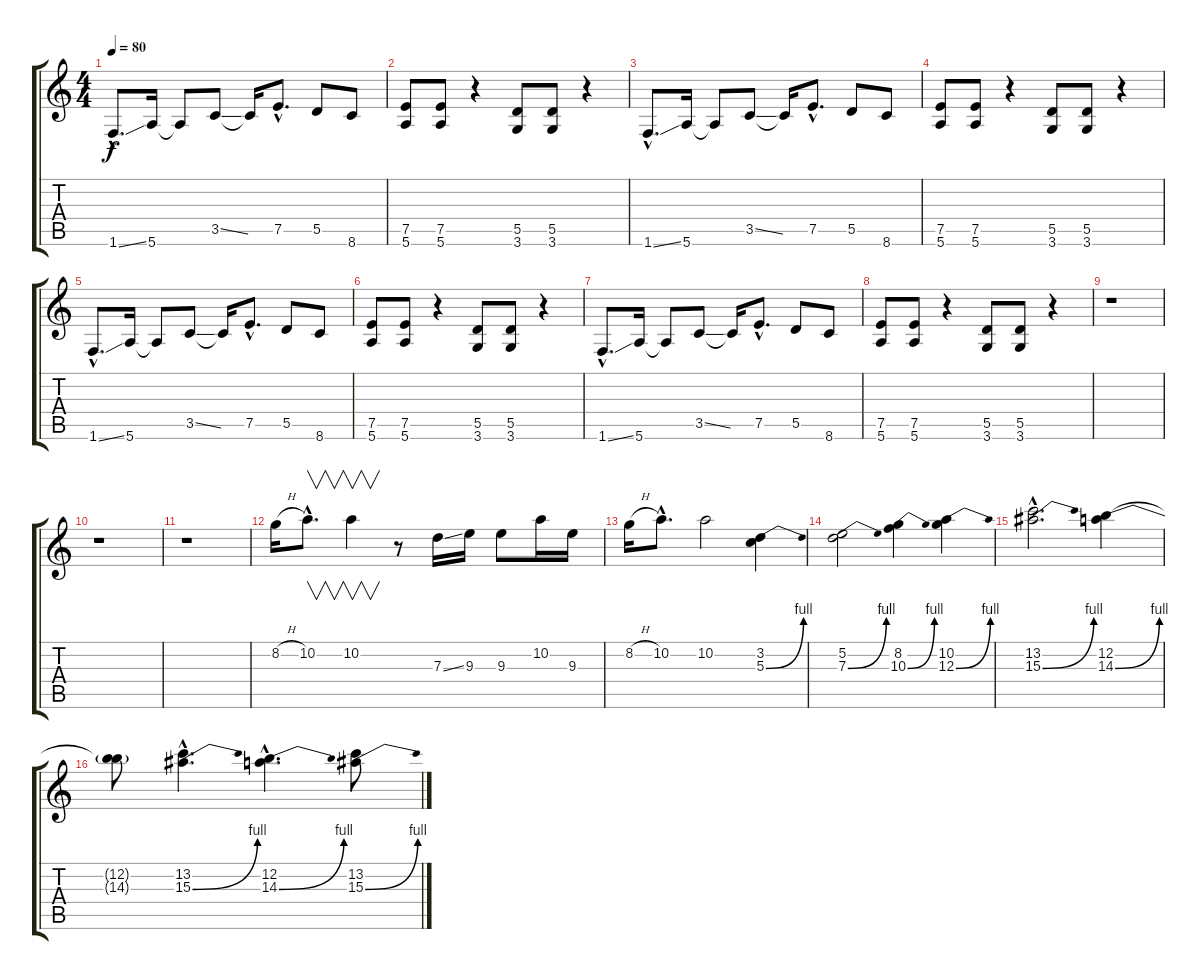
\track "" {instrument overdrivenguitar}
\staff {score tabs}
\tuning (E4 B3 G3 D3 A2 E2) {hide}
\ts (4 4)
\tempo 80
\clef g2
\ks c
1.6{ss hac}.8{d dy f} 5.6.16 5.6{t}.8 3.5{ss}.8 3.5{t}.16 7.5{hac}.8{d} 5.5.8 8.6.8 |
(7.5 5.6).8 (7.5 5.6).8 r.4 (5.5 3.6).8 (5.5 3.6).8 r.4 |
1.6{ss hac}.8{d} 5.6.16 5.6{t}.8 3.5{ss}.8 3.5{t}.16 7.5{hac}.8{d} 5.5.8 8.6.8 |
(7.5 5.6).8 (7.5 5.6).8 r.4 (5.5 3.6).8 (5.5 3.6).8 r.4 |
1.6{ss hac}.8{d} 5.6.16 5.6{t}.8 3.5{ss}.8 3.5{t}.16 7.5{hac}.8{d} 5.5.8 8.6.8 |
(7.5 5.6).8 (7.5 5.6).8 r.4 (5.5 3.6).8 (5.5 3.6).8 r.4 |
1.6{ss hac}.8{d} 5.6.16 5.6{t}.8 3.5{ss}.8 3.5{t}.16 7.5{hac}.8{d} 5.5.8 8.6.8 |
(7.5 5.6).8 (7.5 5.6).8 r.4 (5.5 3.6).8 (5.5 3.6).8 r.4 |
r.1 |
r.1 |
r.1 |
8.2{h}.16 10.2{hac}.8{v d} 10.2.4{v} r.8 7.3{ss}.16 9.3.16 9.3.8 10.2.16 9.3.16 |
8.2{h}.16 10.2{hac}.8{d} 10.2.2 (3.2 5.3{be (bend 0 0 60 4)}).4 |
(5.2 7.3{be (bend 0 0 60 4)}).2 (8.2 10.3{be (bend 0 0 60 4)}).4 (10.2 12.3{be (bend 0 0 60 4)}).4 |
(13.2{hac} 15.3{be (bend 0 0 60 4) hac}).2{d} (12.2 14.3{be (bend 0 0 60 4)}).4 |
(12.2{t} 14.3{t}).8 (13.2{hac} 15.3{be (bend 0 0 60 4) hac}).4{d} (12.2{hac} 14.3{be (bend 0 0 60 4) hac}).4{d} (13.2 15.3{be (bend 0 0 60 4)}).8
